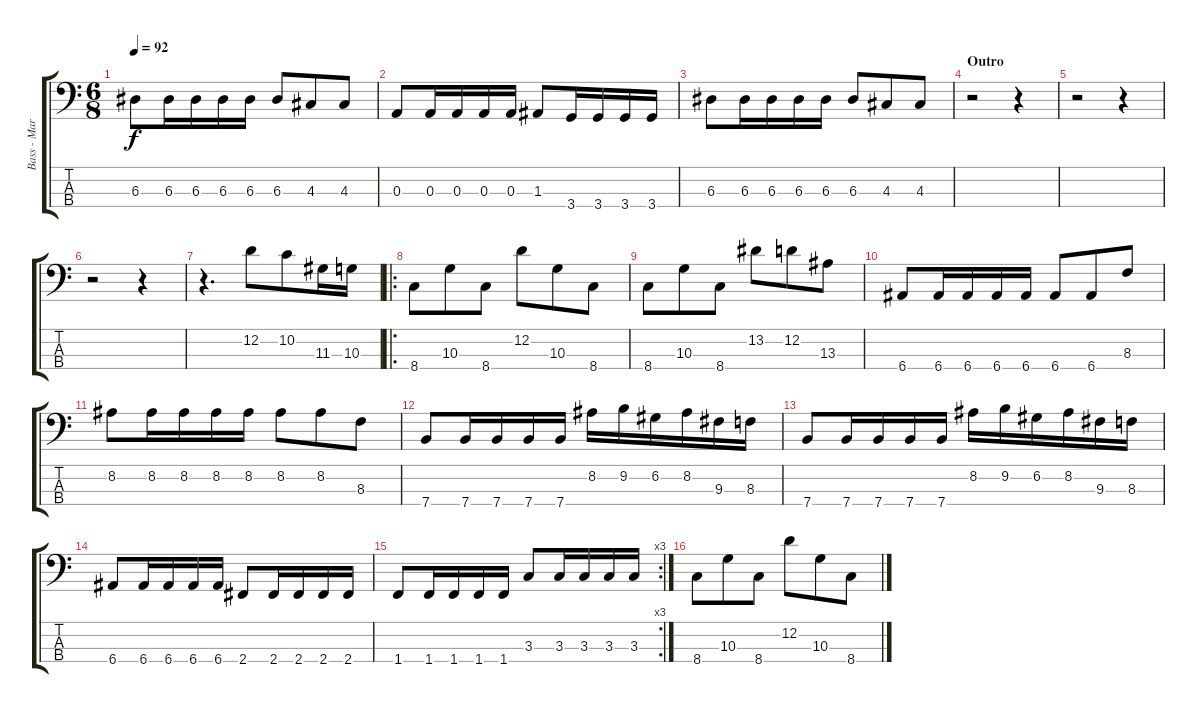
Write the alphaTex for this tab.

\track ("Bass - Martin Lopez" "Bass - Mar") {instrument electricbassfinger}
\staff {score tabs}
\tuning (G2 D2 A1 E1) {hide}
\ts (6 8)
\tempo 92
\clef f4
\ks c
6.3.8{dy f} 6.3.16 6.3.16 6.3.16 6.3.16 6.3.8 4.3.8 4.3.8 |
0.3.8 0.3.16 0.3.16 0.3.16 0.3.16 1.3.8 3.4.16 3.4.16 3.4.16 3.4.16 |
6.3.8 6.3.16 6.3.16 6.3.16 6.3.16 6.3.8 4.3.8 4.3.8 |
\section ("" "Outro")
r.2 r.4 |
r.2 r.4 |
r.2 r.4 |
r.4{d} 12.2.8 10.2.8 11.3.16 10.3.16 |
\ro
8.4.8 10.3.8 8.4.8 12.2.8 10.3.8 8.4.8 |
8.4.8 10.3.8 8.4.8 13.2.8 12.2.8 13.3.8 |
6.4.8 6.4.16 6.4.16 6.4.16 6.4.16 6.4.8 6.4.8 8.3.8 |
8.2.8 8.2.16 8.2.16 8.2.16 8.2.16 8.2.8 8.2.8 8.3.8 |
7.4.8 7.4.16 7.4.16 7.4.16 7.4.16 8.2.16 9.2.16 6.2.16 8.2.16 9.3.16 8.3.16 |
7.4.8 7.4.16 7.4.16 7.4.16 7.4.16 8.2.16 9.2.16 6.2.16 8.2.16 9.3.16 8.3.16 |
6.4.8 6.4.16 6.4.16 6.4.16 6.4.16 2.4.8 2.4.16 2.4.16 2.4.16 2.4.16 |
\rc 3
1.4.8 1.4.16 1.4.16 1.4.16 1.4.16 3.3.8 3.3.16 3.3.16 3.3.16 3.3.16 |
8.4.8 10.3.8 8.4.8 12.2.8 10.3.8 8.4.8
